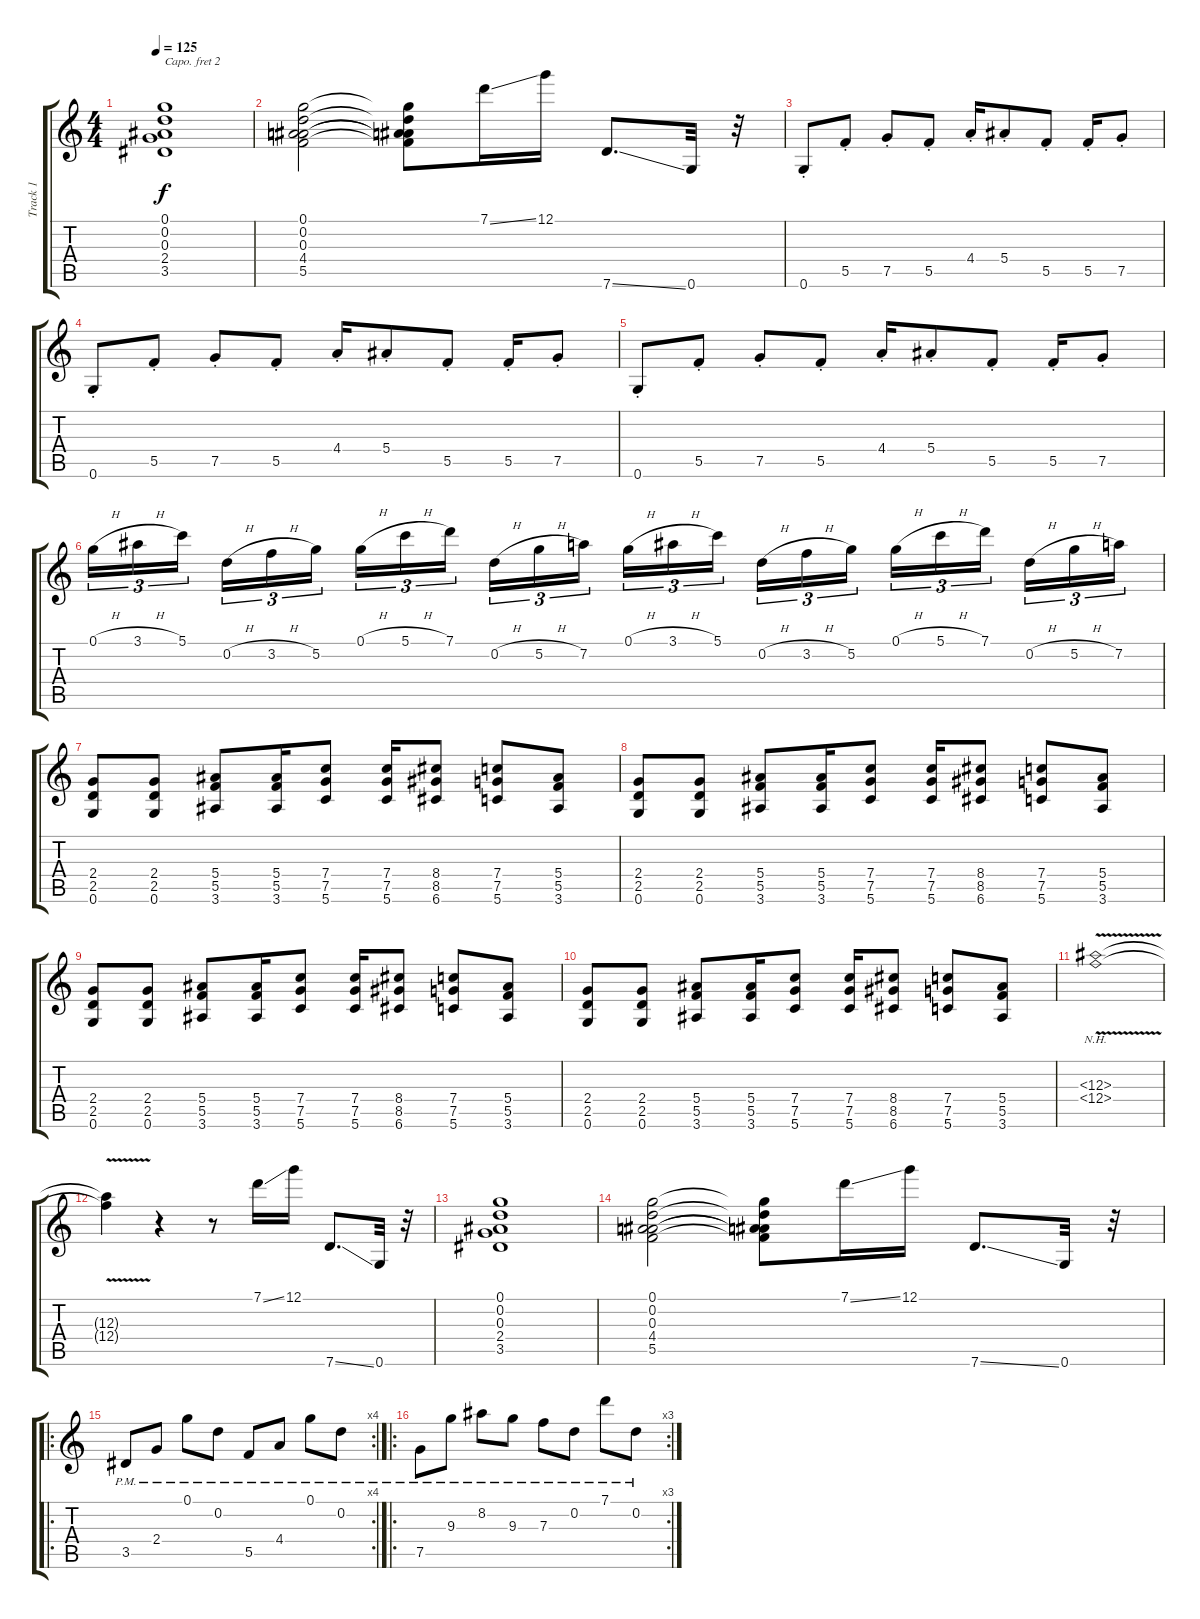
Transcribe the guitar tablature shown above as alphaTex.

\track ("Track 1" "Track 1") {instrument distortionguitar}
\staff {score tabs}
\capo 2
\tuning (F4 C4 Ab3 Eb3 Bb2 F2) {hide}
\ts (4 4)
\tempo 125
\clef g2
\ks c
(0.1 0.2 0.3 2.4 3.5).1{dy f} |
(0.1 0.2 0.3 4.4 5.5).2 (0.1{t} 0.2{t} 0.3{t} 4.4{t} 5.5{t}).8 7.1{ss}.16 12.1.16 7.6{ss}.8{d} 0.6.32 r.32 |
0.6{st}.8 5.5{st}.8 7.5{st}.8 5.5{st}.8 4.4{st}.16 5.4{st}.8 5.5{st}.8 5.5{st}.16 7.5{st}.8 |
0.6{st}.8 5.5{st}.8 7.5{st}.8 5.5{st}.8 4.4{st}.16 5.4{st}.8 5.5{st}.8 5.5{st}.16 7.5{st}.8 |
0.6{st}.8 5.5{st}.8 7.5{st}.8 5.5{st}.8 4.4{st}.16 5.4{st}.8 5.5{st}.8 5.5{st}.16 7.5{st}.8 |
0.1{h}.16{tu (3 2)} 3.1{h}.16{tu (3 2)} 5.1.16{tu (3 2)} 0.2{h}.16{tu (3 2)} 3.2{h}.16{tu (3 2)} 5.2.16{tu (3 2)} 0.1{h}.16{tu (3 2)} 5.1{h}.16{tu (3 2)} 7.1.16{tu (3 2)} 0.2{h}.16{tu (3 2)} 5.2{h}.16{tu (3 2)} 7.2.16{tu (3 2)} 0.1{h}.16{tu (3 2)} 3.1{h}.16{tu (3 2)} 5.1.16{tu (3 2)} 0.2{h}.16{tu (3 2)} 3.2{h}.16{tu (3 2)} 5.2.16{tu (3 2)} 0.1{h}.16{tu (3 2)} 5.1{h}.16{tu (3 2)} 7.1.16{tu (3 2)} 0.2{h}.16{tu (3 2)} 5.2{h}.16{tu (3 2)} 7.2.16{tu (3 2)} |
(2.4 2.5 0.6).8 (2.4 2.5 0.6).8 (5.4 5.5 3.6).8 (5.4 5.5 3.6).16 (7.4 7.5 5.6).8 (7.4 7.5 5.6).16 (8.4 8.5 6.6).8 (7.4 7.5 5.6).8 (5.4 5.5 3.6).8 |
(2.4 2.5 0.6).8 (2.4 2.5 0.6).8 (5.4 5.5 3.6).8 (5.4 5.5 3.6).16 (7.4 7.5 5.6).8 (7.4 7.5 5.6).16 (8.4 8.5 6.6).8 (7.4 7.5 5.6).8 (5.4 5.5 3.6).8 |
(2.4 2.5 0.6).8 (2.4 2.5 0.6).8 (5.4 5.5 3.6).8 (5.4 5.5 3.6).16 (7.4 7.5 5.6).8 (7.4 7.5 5.6).16 (8.4 8.5 6.6).8 (7.4 7.5 5.6).8 (5.4 5.5 3.6).8 |
(2.4 2.5 0.6).8 (2.4 2.5 0.6).8 (5.4 5.5 3.6).8 (5.4 5.5 3.6).16 (7.4 7.5 5.6).8 (7.4 7.5 5.6).16 (8.4 8.5 6.6).8 (7.4 7.5 5.6).8 (5.4 5.5 3.6).8 |
(12.3{nh} 12.4{nh v}).1 |
(12.3{t} 12.4{t}).4 r.4 r.8 7.1{ss}.16 12.1.16 7.6{ss}.8{d} 0.6.32 r.32 |
(0.1 0.2 0.3 2.4 3.5).1 |
(0.1 0.2 0.3 4.4 5.5).2 (0.1{t} 0.2{t} 0.3{t} 4.4{t} 5.5{t}).8 7.1{ss}.16 12.1.16 7.6{ss}.8{d} 0.6.32 r.32 |
\ro
\rc 4
3.5{pm}.8 2.4{pm}.8 0.1{pm}.8 0.2{pm}.8 5.5{pm}.8 4.4{pm}.8 0.1{pm}.8 0.2{pm}.8 |
\ro
\rc 3
7.5{pm}.8 9.3{pm}.8 8.2{pm}.8 9.3{pm}.8 7.3{pm}.8 0.2{pm}.8 7.1{pm}.8 0.2{pm}.8
